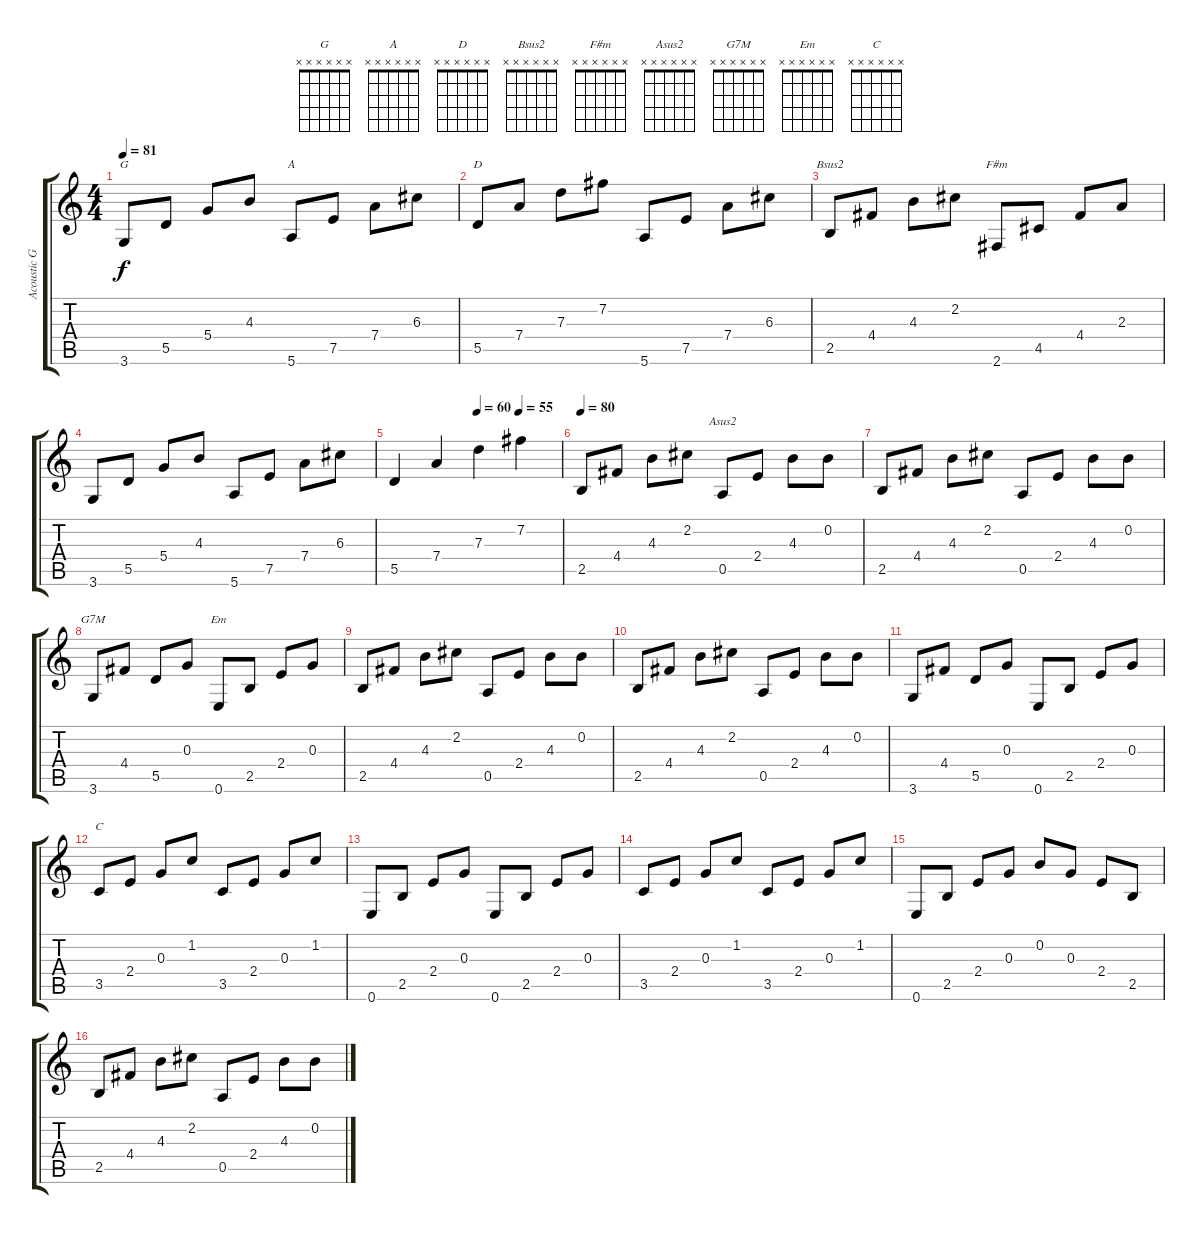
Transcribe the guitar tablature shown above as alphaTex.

\track ("Acoustic Guitar" "Acoustic G") {instrument acousticguitarsteel}
\staff {score tabs}
\tuning (E4 B3 G3 D3 A2 E2) {hide}
\chord ("G" x x x x x x)
\chord ("A" x x x x x x)
\chord ("D" x x x x x x)
\chord ("Bsus2" x x x x x x)
\chord ("F#m" x x x x x x)
\chord ("Asus2" x x x x x x)
\chord ("G7M" x x x x x x)
\chord ("Em" x x x x x x)
\chord ("C" x x x x x x)
\ts (4 4)
\tempo 81
\clef g2
\ks c
3.6.8{ch "G" dy f} 5.5.8 5.4.8 4.3.8 5.6.8{ch "A"} 7.5.8 7.4.8 6.3.8 |
5.5.8{ch "D"} 7.4.8 7.3.8 7.2.8 5.6.8 7.5.8 7.4.8 6.3.8 |
2.5.8{ch "Bsus2"} 4.4.8 4.3.8 2.2.8 2.6.8{ch "F#m"} 4.5.8 4.4.8 2.3.8 |
3.6.8 5.5.8 5.4.8 4.3.8 5.6.8 7.5.8 7.4.8 6.3.8 |
\tempo (60 0.5)
\tempo (55 0.75)
5.5.4 7.4.4 7.3.4 7.2.4 |
\tempo 81
\tempo 80
2.5.8 4.4.8 4.3.8 2.2.8 0.5.8{ch "Asus2"} 2.4.8 4.3.8 0.2.8 |
2.5.8 4.4.8 4.3.8 2.2.8 0.5.8 2.4.8 4.3.8 0.2.8 |
3.6.8{ch "G7M"} 4.4.8 5.5.8 0.3.8 0.6.8{ch "Em"} 2.5.8 2.4.8 0.3.8 |
2.5.8 4.4.8 4.3.8 2.2.8 0.5.8 2.4.8 4.3.8 0.2.8 |
2.5.8 4.4.8 4.3.8 2.2.8 0.5.8 2.4.8 4.3.8 0.2.8 |
3.6.8 4.4.8 5.5.8 0.3.8 0.6.8 2.5.8 2.4.8 0.3.8 |
3.5.8{ch "C"} 2.4.8 0.3.8 1.2.8 3.5.8 2.4.8 0.3.8 1.2.8 |
0.6.8 2.5.8 2.4.8 0.3.8 0.6.8 2.5.8 2.4.8 0.3.8 |
3.5.8 2.4.8 0.3.8 1.2.8 3.5.8 2.4.8 0.3.8 1.2.8 |
0.6.8 2.5.8 2.4.8 0.3.8 0.2.8 0.3.8 2.4.8 2.5.8 |
2.5.8 4.4.8 4.3.8 2.2.8 0.5.8 2.4.8 4.3.8 0.2.8
